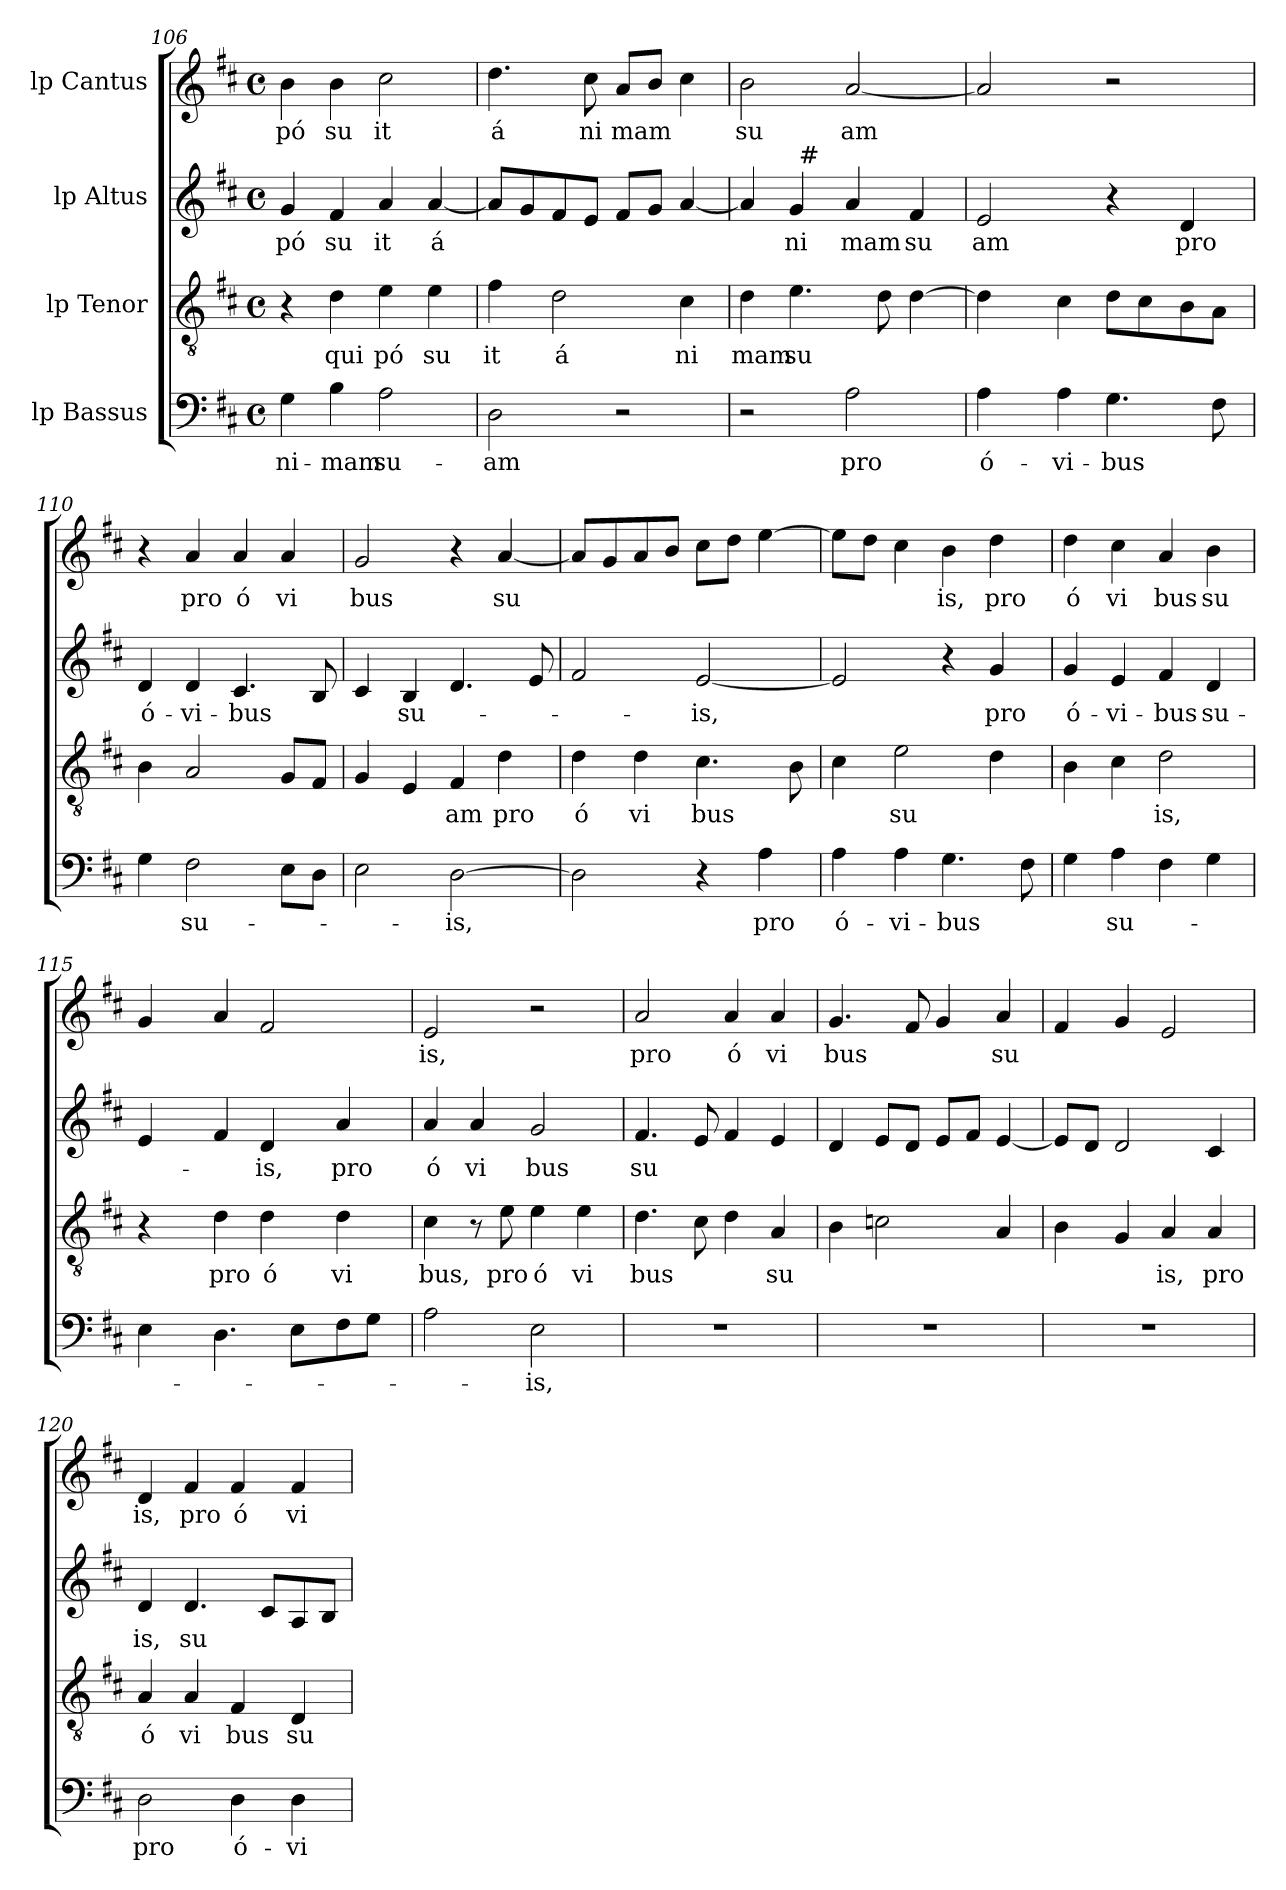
**kern	**text	**kern	**text	**kern	**text	**kern	**text
*part4	*part4	*part3	*part3	*part2	*part2	*part1	*part1
*staff4	*staff4	*staff3	*staff3	*staff2	*staff2	*staff1	*staff1
*I"lp Bassus	*	*I"lp Tenor	*	*I"lp Altus	*	*I"lp Cantus	*
*clefF4	*	*clefGv2	*	*clefG2	*	*clefG2	*
*k[f#c#]	*	*k[f#c#]	*	*k[f#c#]	*	*k[f#c#]	*
*D:	*	*D:	*	*D:	*	*D:	*
*M4/4	*	*M4/4	*	*M4/4	*	*M4/4	*
*met(c)	*	*met(c)	*	*met(c)	*	*met(c)	*
=106	=106	=106	=106	=106	=106	=106	=106
!	!LO:LY:b:cj	!	!	!	!LO:LY:b:cj	!	!LO:LY:b:cj
4G\	-ni-	4r	.	4g/	pó	4b\	pó
!	!LO:LY:b:cj	!	!LO:LY:b:cj	!	!LO:LY:b:cj	!	!LO:LY:b:cj
4B\	-mam	4d\	qui	4f#/	su	4b\	su
!	!LO:LY:b:cj	!	!LO:LY:b:cj	!	!LO:LY:b:cj	!	!LO:LY:b:cj
2A\	su-	4e\	pó	4a/	it	2cc#\	it
!	!	!	!LO:LY:b:cj	!	!LO:LY:b:cj	!	!
.	.	4e\	su	[<4a/	á	.	.
=107	=107	=107	=107	=107	=107	=107	=107
!	!LO:LY:b:cj	!	!LO:LY:b:cj	!	!	!	!LO:LY:b:cj
2D\	-am	4f#\	it	8a/L]	.	4.dd\	á
.	.	.	.	8g/	.	.	.
!	!	!	!LO:LY:b:cj	!	!	!	!
.	.	2d\	á	8f#/	.	.	.
!	!	!	!	!	!	!	!LO:LY:b:cj
.	.	.	.	8e/J	.	8cc#\	ni
!	!	!	!	!	!	!	!LO:LY:b
2r	.	.	.	8f#/L	.	8a/L	mam
.	.	.	.	8g/J	.	8b/J	.
!	!	!	!LO:LY:b:cj	!	!	!	!
.	.	4c#\	ni	[<4a/	.	4cc#\	.
=108	=108	=108	=108	=108	=108	=108	=108
!	!	!	!LO:LY:b:cj	!	!	!	!LO:LY:b:cj
*	*	*	*	*^	*	*	*
2r	.	4d\	mam	4a/]	4ryy	.	2b\	su
!	!	!	!LO:LY:b:cj	!	!	!LO:LY:b:cj	!	!
.	.	4.e\	su	4g/	64ryy	ni	.	.
!	!	!	!	!	!LO:TX:a:t=#	!	!	!
.	.	.	.	.	2ryy	.	.	.
!	!LO:LY:b:cj	!	!	!	!	!LO:LY:b:cj	!	!LO:LY:b:cj
2A\	pro	.	.	4a/	.	mam	[>2a/	am
.	.	8d\	.	.	.	.	.	.
!	!	!	!	!	!	!LO:LY:b:cj	!	!
.	.	[>4d\	.	4f#/	.	su	.	.
.	.	.	.	.	8...ryy	.	.	.
!!LO:LB:g=z
=109	=109	=109	=109	=109	=109	=109	=109	=109
!	!LO:LY:b:cj	!	!	!	!	!LO:LY:b:cj	!	!
*^	*	*	*	*v	*v	*	*	*
4A\	8ryy	ó-	4d\]	.	2e/	am	2a/]	.
.	16ryy	.	.	.	.	.	.	.
.	64ryy	.	.	.	.	.	.	.
.	2ryy	.	.	.	.	.	.	.
!	!	!LO:LY:b:cj	!	!	!	!	!	!
4A\	.	-vi-	4c#\	.	.	.	.	.
!	!	!LO:LY:b	!	!	!	!	!	!
4.G\	.	-bus	8d\L	.	4r	.	2r	.
.	.	.	8c#\	.	.	.	.	.
.	4ryy	.	.	.	.	.	.	.
!	!	!	!	!	!	!LO:LY:b:cj	!	!
.	.	.	8B\	.	4d/	pro	.	.
8F#\	.	.	8A\J	.	.	.	.	.
.	32.ryy	.	.	.	.	.	.	.
=110	=110	=110	=110	=110	=110	=110	=110	=110
!	!	!	!	!	!	!LO:LY:b:cj	!	!
*v	*v	*	*	*	*	*	*	*
4G\	.	4B\	.	4d/	ó-	4r	.
!	!LO:LY:b:cj	!	!	!	!LO:LY:b:cj	!	!LO:LY:b:cj
2F#\	su-	2A/	.	4d/	-vi-	4a/	pro
!	!	!	!	!	!LO:LY:b	!	!LO:LY:b:cj
.	.	.	.	4.c#/	-bus	4a/	ó
!	!	!	!	!	!	!	!LO:LY:b:cj
8E\L	.	8G/L	.	.	.	4a/	vi
8D\J	.	8F#/J	.	8B/	.	.	.
=111	=111	=111	=111	=111	=111	=111	=111
!	!	!	!	!	!	!	!LO:LY:b:cj
2E\	.	4G/	.	4c#/	.	2g/	bus
!	!	!	!	!	!LO:LY:b:cj	!	!
.	.	4E/	.	4B/	su-	.	.
!	!LO:LY:b:cj	!	!LO:LY:b:cj	!	!	!	!
[>2D\	-is,	4F#/	am	4.d/	.	4r	.
!	!	!	!LO:LY:b:cj	!	!	!	!LO:LY:b:cj
.	.	4d\	pro	.	.	[<4a/	su
.	.	.	.	8e/	.	.	.
=112	=112	=112	=112	=112	=112	=112	=112
!	!	!	!LO:LY:b:cj	!	!	!	!
2D\]	.	4d\	ó	2f#/	.	8a/L]	.
.	.	.	.	.	.	8g/	.
!	!	!	!LO:LY:b:cj	!	!	!	!
.	.	4d\	vi	.	.	8a/	.
.	.	.	.	.	.	8b/J	.
!	!	!	!LO:LY:b	!	!LO:LY:b:cj	!	!
4r	.	4.c#\	bus	[<2e/	-is,	8cc#\L	.
.	.	.	.	.	.	8dd\J	.
!	!LO:LY:b:cj	!	!	!	!	!	!
4A\	pro	.	.	.	.	[>4ee\	.
.	.	8B\	.	.	.	.	.
=113	=113	=113	=113	=113	=113	=113	=113
!	!LO:LY:b:cj	!	!	!	!	!	!
4A\	ó-	4c#\	.	2e/]	.	8ee\L]	.
.	.	.	.	.	.	8dd\J	.
!	!LO:LY:b:cj	!	!LO:LY:b:cj	!	!	!	!
4A\	-vi-	2e\	su	.	.	4cc#\	.
!	!LO:LY:b	!	!	!	!	!	!LO:LY:b:cj
4.G\	-bus	.	.	4r	.	4b\	is,
!	!	!	!	!	!LO:LY:b:cj	!	!LO:LY:b:cj
.	.	4d\	.	4g/	pro	4dd\	pro
8F#\	.	.	.	.	.	.	.
=114	=114	=114	=114	=114	=114	=114	=114
!	!	!	!	!	!LO:LY:b:cj	!	!LO:LY:b:cj
4G\	.	4B\	.	4g/	ó-	4dd\	ó
!	!LO:LY:b:cj	!	!	!	!LO:LY:b:cj	!	!LO:LY:b:cj
4A\	su-	4c#\	.	4e/	-vi-	4cc#\	vi
!	!	!	!LO:LY:b:cj	!	!LO:LY:b:cj	!	!LO:LY:b:cj
4F#\	.	2d\	is,	4f#/	-bus	4a/	bus
!	!	!	!	!	!LO:LY:b:cj	!	!LO:LY:b:cj
4G\	.	.	.	4d/	su-	4b\	su
!!LO:LB:g=z
=115	=115	=115	=115	=115	=115	=115	=115
*	*	*	*	*^	*	*^	*
4E\	.	4r	.	4e/	8ryy	.	4g/	8..ryy	.
.	.	.	.	.	32ryy	.	.	.	.
.	.	.	.	.	2ryy	.	.	.	.
.	.	.	.	.	.	.	.	2ryy	.
!	!	!	!LO:LY:b:cj	!	!	!	!	!	!
4.D\	.	4d\	pro	4f#/	.	.	4a/	.	.
!	!	!	!LO:LY:b:cj	!	!	!LO:LY:b:cj	!	!	!
.	.	4d\	ó	4d/	.	-is,	2f#/	.	.
8E\L	.	.	.	.	.	.	.	.	.
.	.	.	.	.	4ryy	.	.	.	.
.	.	.	.	.	.	.	.	4ryy	.
!	!	!	!LO:LY:b:cj	!	!	!LO:LY:b:cj	!	!	!
8F#\	.	4d\	vi	4a/	.	pro	.	.	.
8G\J	.	.	.	.	.	.	.	.	.
.	.	.	.	.	16.ryy	.	.	.	.
.	.	.	.	.	.	.	.	32ryy	.
=116	=116	=116	=116	=116	=116	=116	=116	=116	=116
!	!	!	!LO:LY:b:cj	!	!	!LO:LY:b:cj	!	!	!LO:LY:b:cj
*	*	*	*	*v	*v	*	*	*	*
*	*	*	*	*	*	*v	*v	*
2A\	.	4c#\	bus,	4a/	ó	2e/	is,
!	!	!	!	!	!LO:LY:b:cj	!	!
.	.	8r	.	4a/	vi	.	.
!	!	!	!LO:LY:b:cj	!	!	!	!
.	.	8e\	pro	.	.	.	.
!	!LO:LY:b:cj	!	!LO:LY:b:cj	!	!LO:LY:b:cj	!	!
2E\	-is,	4e\	ó	2g/	bus	2r	.
!	!	!	!LO:LY:b:cj	!	!	!	!
.	.	4e\	vi	.	.	.	.
=117	=117	=117	=117	=117	=117	=117	=117
!	!	!	!LO:LY:b	!	!LO:LY:b:cj	!	!LO:LY:b:cj
1r	.	4.d\	bus	4.f#/	su	2a/	pro
.	.	8c#\	.	8e/	.	.	.
!	!	!	!	!	!	!	!LO:LY:b:cj
.	.	4d\	.	4f#/	.	4a/	ó
!	!	!	!LO:LY:b:cj	!	!	!	!LO:LY:b:cj
.	.	4A/	su	4e/	.	4a/	vi
=118	=118	=118	=118	=118	=118	=118	=118
!	!	!	!	!	!	!	!LO:LY:b
1r	.	4B\	.	4d/	.	4.g/	bus
.	.	2cn\	.	8e/L	.	.	.
.	.	.	.	8d/J	.	8f#/	.
.	.	.	.	8e/L	.	4g/	.
.	.	.	.	8f#/J	.	.	.
!	!	!	!	!	!	!	!LO:LY:b:cj
.	.	4A/	.	[<4e/	.	4a/	su
=119	=119	=119	=119	=119	=119	=119	=119
1r	.	4B\	.	8e/L]	.	4f#/	.
.	.	.	.	8d/J	.	.	.
.	.	4G/	.	2d/	.	4g/	.
!	!	!	!LO:LY:b:cj	!	!	!	!
.	.	4A/	is,	.	.	2e/	.
!	!	!	!LO:LY:b:cj	!	!	!	!
.	.	4A/	pro	4c#/	.	.	.
=120	=120	=120	=120	=120	=120	=120	=120
!	!LO:LY:b:cj	!	!LO:LY:b:cj	!	!LO:LY:b:cj	!	!LO:LY:b:cj
2D\	pro	4A/	ó	4d/	is,	4d/	is,
!	!	!	!LO:LY:b:cj	!	!LO:LY:b:cj	!	!LO:LY:b:cj
.	.	4A/	vi	4.d/	su	4f#/	pro
!	!LO:LY:b:cj	!	!LO:LY:b:cj	!	!	!	!LO:LY:b:cj
4D\	ó-	4F#/	bus	.	.	4f#/	ó
.	.	.	.	8c#/L	.	.	.
!	!LO:LY:b:cj	!	!LO:LY:b:cj	!	!	!	!LO:LY:b:cj
4D\	-vi-	4D/	su	8A/	.	4f#/	vi
.	.	.	.	8B/J	.	.	.
=	=	=	=	=	=	=	=
*-	*-	*-	*-	*-	*-	*-	*-
